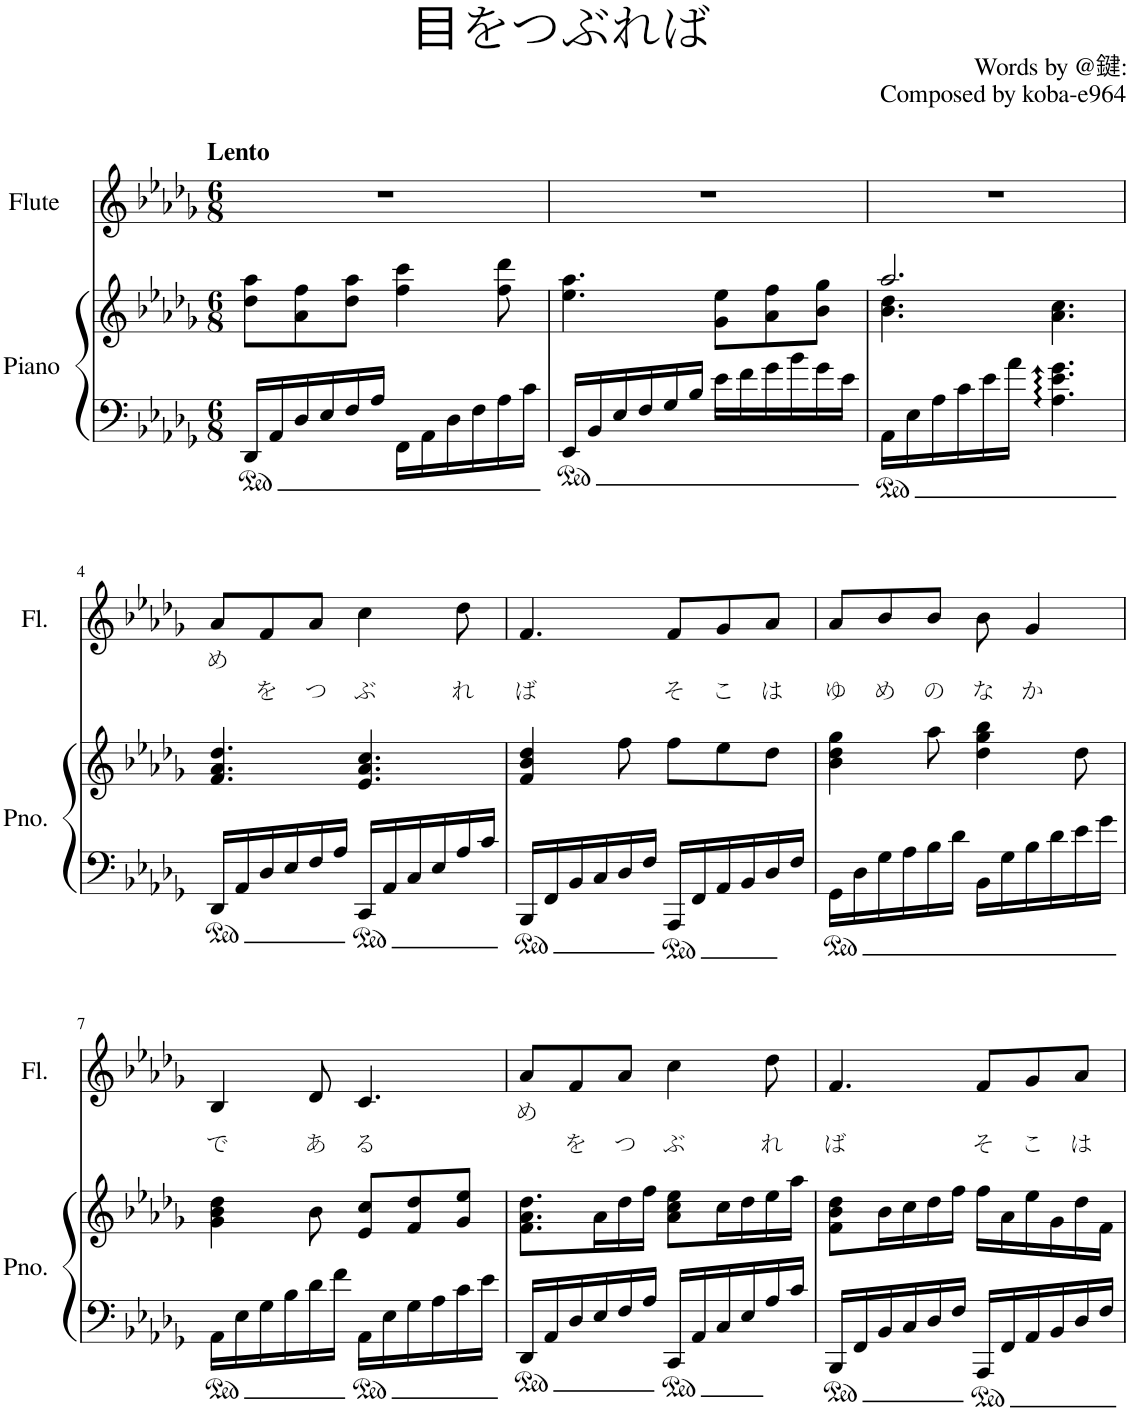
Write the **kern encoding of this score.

**kern	**kern	**kern	**text
*part2	*part2	*part1	*part1
*staff3	*staff2	*staff1	*staff1
*I"Piano	*	*I"Flute	*
*I'Pno.	*	*I'Fl.	*
*clefF4	*clefG2	*clefG2	*
*k[b-e-a-d-g-]	*k[b-e-a-d-g-]	*k[b-e-a-d-g-]	*
*M6/8	*M6/8	*M6/8	*
=1	=1	=1	=1
!	!	!LO:TX:a:B:t=Lento	!
16DD-/LL	8dd-\ 8aa-\L	2.r	.
16AA-/	.	.	.
16D-/	8a-\ 8ff\	.	.
16E-/	.	.	.
16F/	8dd-\ 8aa-\J	.	.
16A-/JJ	.	.	.
16FF\LL	4ff\ 4ccc\	.	.
16AA-\	.	.	.
16D-\	.	.	.
16F\	.	.	.
16A-\	8ff\ 8ddd-\	.	.
16c\JJ	.	.	.
=2	=2	=2	=2
16EE-/LL	4.ee-\ 4.aa-\	2.r	.
16BB-/	.	.	.
16E-/	.	.	.
16F/	.	.	.
16G-/	.	.	.
16B-/JJ	.	.	.
16e-\LL	8g-\ 8ee-\L	.	.
16f\	.	.	.
16g-\	8a-\ 8ff\	.	.
16b-\	.	.	.
16g-\	8b-\ 8gg-\J	.	.
16e-\JJ	.	.	.
=3	=3	=3	=3
*	*^	*	*
16AA-\LL	2.aa-/	4.b-\ 4.dd-\	2.r	.
16E-\	.	.	.	.
16A-\	.	.	.	.
16c\	.	.	.	.
16e-\	.	.	.	.
16a-\JJ	.	.	.	.
4.A-\ 4.e-\ 4.g-\	.	4.a-\ 4.cc\	.	.
!!LO:LB:g=z
=4	=4	=4	=4	=4
!	!	!	!	!LO:LY:b
*	*v	*v	*	*
16DD-/LL	4.f/ 4.a-/ 4.dd-/	8a-/L	め
16AA-/	.	.	.
!	!	!	!LO:LY:b
16D-/	.	8f/	を
16E-/	.	.	.
!	!	!	!LO:LY:b
16F/	.	8a-/J	つ
16A-/JJ	.	.	.
!	!	!	!LO:LY:b
16CC/LL	4.e-/ 4.a-/ 4.cc/	4cc\	ぶ
16AA-/	.	.	.
16C/	.	.	.
16E-/	.	.	.
!	!	!	!LO:LY:b
16A-/	.	8dd-\	れ
16c/JJ	.	.	.
=5	=5	=5	=5
!	!	!	!LO:LY:b
16BBB-/LL	4f/ 4b-/ 4dd-/	4.f/	ば
16FF/	.	.	.
16BB-/	.	.	.
16C/	.	.	.
16D-/	8ff\	.	.
16F/JJ	.	.	.
!	!	!	!LO:LY:b
16AAA-/LL	8ff\L	8f/L	そ
16FF/	.	.	.
!	!	!	!LO:LY:b
16AA-/	8ee-\	8g-/	こ
16BB-/	.	.	.
!	!	!	!LO:LY:b
16D-/	8dd-\J	8a-/J	は
16F/JJ	.	.	.
=6	=6	=6	=6
!	!	!	!LO:LY:b
16GG-\LL	4b-\ 4dd-\ 4gg-\	8a-/L	ゆ
16D-\	.	.	.
!	!	!	!LO:LY:b
16G-\	.	8b-/	め
16A-\	.	.	.
!	!	!	!LO:LY:b
16B-\	8aa-\	8b-/J	の
16d-\JJ	.	.	.
!	!	!	!LO:LY:b
16BB-\LL	4dd-\ 4gg-\ 4bb-\	8b-\	な
16G-\	.	.	.
!	!	!	!LO:LY:b
16B-\	.	4g-/	か
16d-\	.	.	.
16e-\	8dd-\	.	.
16g-\JJ	.	.	.
!!LO:LB:g=z
=7	=7	=7	=7
!	!	!	!LO:LY:b
16AA-\LL	4g-\ 4b-\ 4dd-\	4B-/	で
16E-\	.	.	.
16G-\	.	.	.
16B-\	.	.	.
!	!	!	!LO:LY:b
16d-\	8b-\	8d-/	あ
16f\JJ	.	.	.
!	!	!	!LO:LY:b
16AA-\LL	8e-/ 8cc/L	4.c/	る
16E-\	.	.	.
16G-\	8f/ 8dd-/	.	.
16A-\	.	.	.
16c\	8g-/ 8ee-/J	.	.
16e-\JJ	.	.	.
=8	=8	=8	=8
!	!	!	!LO:LY:b
16DD-/LL	8.f\ 8.a-\ 8.dd-\L	8a-/L	め
16AA-/	.	.	.
!	!	!	!LO:LY:b
16D-/	.	8f/	を
16E-/	16a-\L	.	.
!	!	!	!LO:LY:b
16F/	16dd-\	8a-/J	つ
16A-/JJ	16ff\JJ	.	.
!	!	!	!LO:LY:b
16CC/LL	8a-\ 8cc\ 8ee-\L	4cc\	ぶ
16AA-/	.	.	.
16C/	16cc\L	.	.
16E-/	16dd-\	.	.
!	!	!	!LO:LY:b
16A-/	16ee-\	8dd-\	れ
16c/JJ	16aa-\JJ	.	.
=9	=9	=9	=9
!	!	!	!LO:LY:b
16BBB-/LL	8f\ 8b-\ 8dd-\L	4.f/	ば
16FF/	.	.	.
16BB-/	16b-\L	.	.
16C/	16cc\	.	.
16D-/	16dd-\	.	.
16F/JJ	16ff\JJ	.	.
!	!	!	!LO:LY:b
16AAA-/LL	16ff\LL	8f/L	そ
16FF/	16a-\	.	.
!	!	!	!LO:LY:b
16AA-/	16ee-\	8g-/	こ
16BB-/	16g-\	.	.
!	!	!	!LO:LY:b
16D-/	16dd-\	8a-/J	は
16F/JJ	16f\JJ	.	.
=	=	=	=
*-	*-	*-	*-
